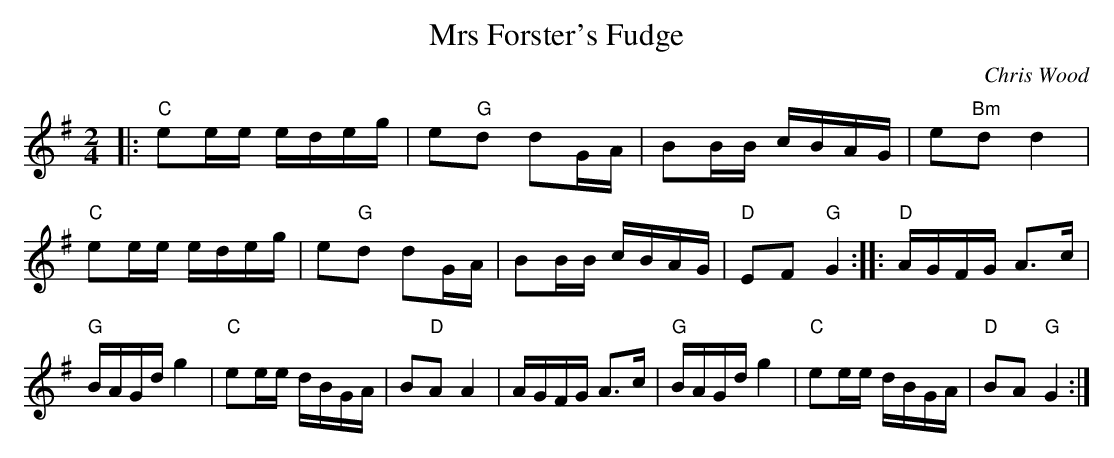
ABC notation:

X:1
T:Mrs Forster's Fudge
C:Chris Wood
M:2/4
L:1/16
E:13
K:G
|:"C"e2ee edeg|e2"G"d2 d2GA|B2BB cBAG|e2"Bm"d2 d4|\
"C"e2ee edeg|e2"G"d2 d2GA|B2BB cBAG|"D"E2F2 "G"G4::\
"D"AGFG A3c|"G"BAGd g4|"C"e2ee dBGA|B2"D"A2 A4|\
AGFG A3c|"G"BAGd g4|"C"e2ee dBGA|"D"B2A2 "G"G4:|**
